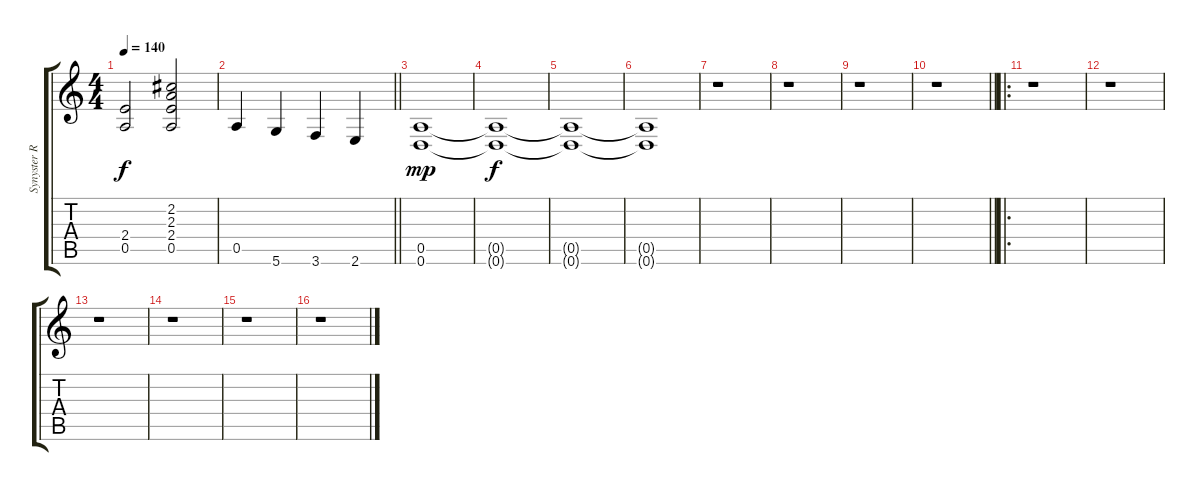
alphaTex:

\track ("Synyster Rhy" "Synyster R") {instrument distortionguitar}
\staff {score tabs}
\tuning (E4 B3 G3 D3 A2 D2) {hide}
\ts (4 4)
\tempo 140
\clef g2
\ks c
(2.4 0.5).2{dy f} (2.2 2.3 2.4 0.5).2 |
\barLineRight lightlight
0.5.4 5.6.4 3.6.4 2.6.4 |
(0.5 0.6).1{dy mp} |
(0.5{t} 0.6{t}).1{dy f} |
(0.5{t} 0.6{t}).1 |
(0.5{t} 0.6{t}).1 |
r.1 |
r.1 |
r.1 |
\barLineRight lightlight
r.1 |
\ro
r.1 |
r.1 |
r.1 |
r.1 |
r.1 |
r.1
